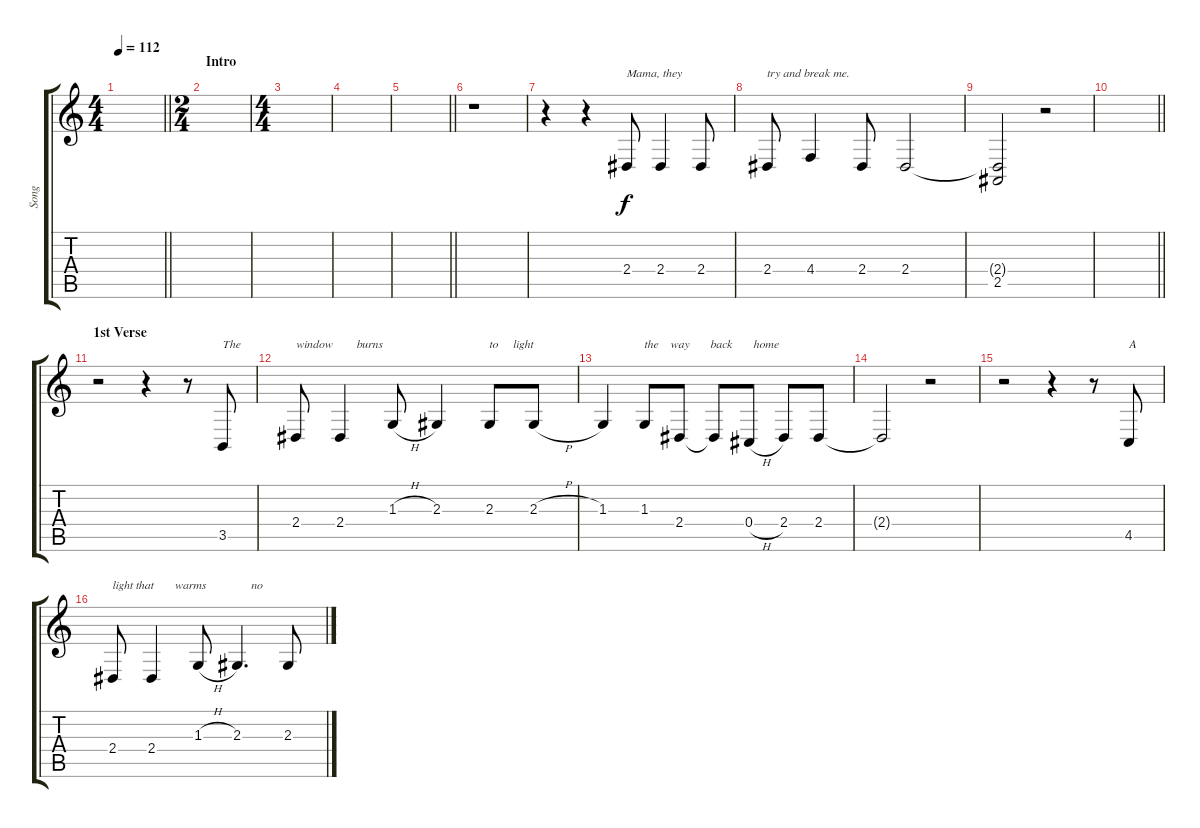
\track ("Song" "Song") {instrument accordion}
\staff {score tabs}
\tuning (Eb4 Bb3 Gb3 Db3 Ab2 Eb2) {hide}
\ts (4 4)
\tempo 112
\clef g2
\barLineRight lightlight
\ks c
|
\ts (2 4)
\section ("" "Intro")
|
\ts (4 4)
|
|
\barLineRight lightlight
|
r.1 |
r.4 r.4 2.4.8{txt "Mama, they"} 2.4.4 2.4.8 |
2.4.8{txt "try and break me."} 4.4.4 2.4.8 2.4.2 |
(2.4{t} 2.5).2 r.2 |
\barLineRight lightlight
|
\section ("" "1st Verse")
r.2 r.4 r.8 3.5.8{txt "The"} |
2.4.8{txt "window        burns" beam Up} 2.4.4 1.3{h}.8 2.3.4 2.3.8{txt "to     light"} 2.3{h}.8 |
1.3.4 1.3.8{txt "the    way       back       home"} 2.4.8 2.4{t}.8 0.4{h}.8 2.4.8 2.4.8 |
2.4{t}.2 r.2 |
r.2 r.4 r.8 4.5.8{txt "A"} |
2.4.8{txt "light that       warms               no" beam Up} 2.4.4 1.3{h}.8 2.3.4{d} 2.3.8
